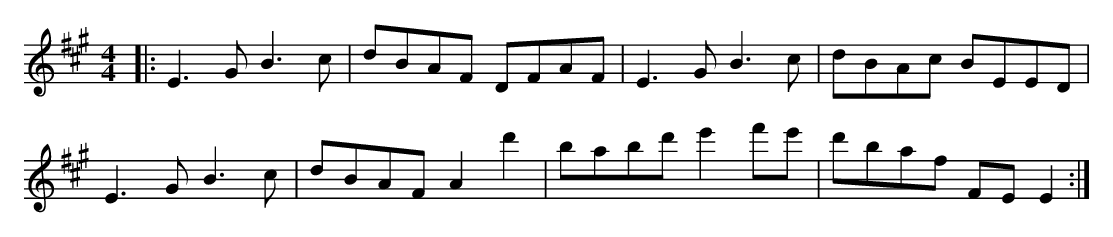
X:1
M:4/4
K:Emix
|:E3 G B3 c|dBAF DFAF|E3 G B3 c|dBAc BEED|
E3 G B3 c|dBAF A2 d'2|babd' e'2 f'e'|d'baf FE E2:|
